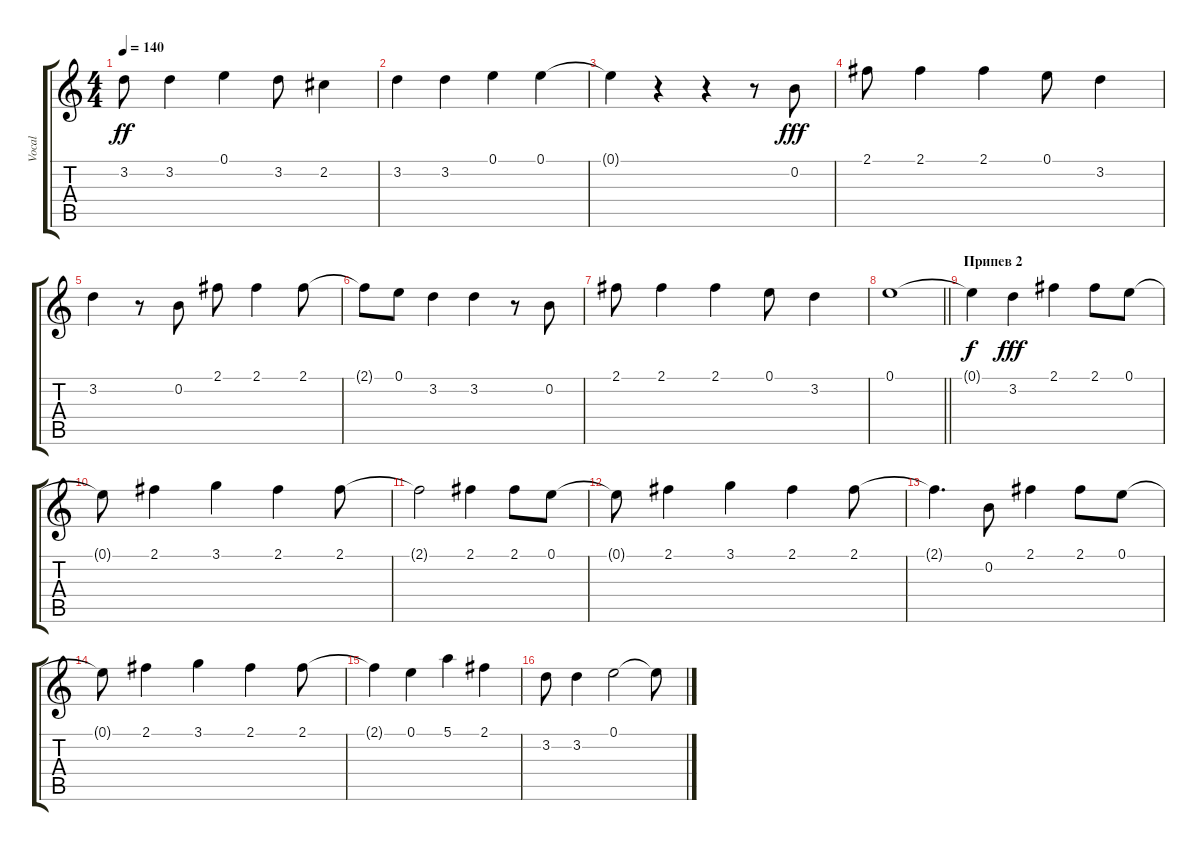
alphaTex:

\track ("Vocal" "Vocal") {instrument slapbass1}
\staff {score tabs}
\tuning (E4 B3 G3 D3 A2 E2) {hide}
\ts (4 4)
\tempo 140
\clef g2
\ks c
3.2.8{dy ff} 3.2.4 0.1.4 3.2.8 2.2.4 |
3.2.4 3.2.4 0.1.4 0.1.4 |
0.1{t}.4 r.4 r.4 r.8 0.2.8{dy fff} |
2.1.8 2.1.4 2.1.4 0.1.8 3.2.4 |
3.2.4 r.8 0.2.8 2.1.8 2.1.4 2.1.8 |
2.1{t}.8 0.1.8 3.2.4 3.2.4 r.8 0.2.8 |
2.1.8 2.1.4 2.1.4 0.1.8 3.2.4 |
\barLineRight lightlight
0.1.1 |
\section ("" "Припев 2")
0.1{t}.4{dy f} 3.2.4{dy fff} 2.1.4 2.1.8 0.1.8 |
0.1{t}.8 2.1.4 3.1.4 2.1.4 2.1.8 |
2.1{t}.2 2.1.4 2.1.8 0.1.8 |
0.1{t}.8 2.1.4 3.1.4 2.1.4 2.1.8 |
2.1{t}.4{d} 0.2.8 2.1.4 2.1.8 0.1.8 |
0.1{t}.8 2.1.4 3.1.4 2.1.4 2.1.8 |
2.1{t}.4 0.1.4 5.1.4 2.1.4 |
3.2.8 3.2.4 0.1.2 0.1{t}.8
